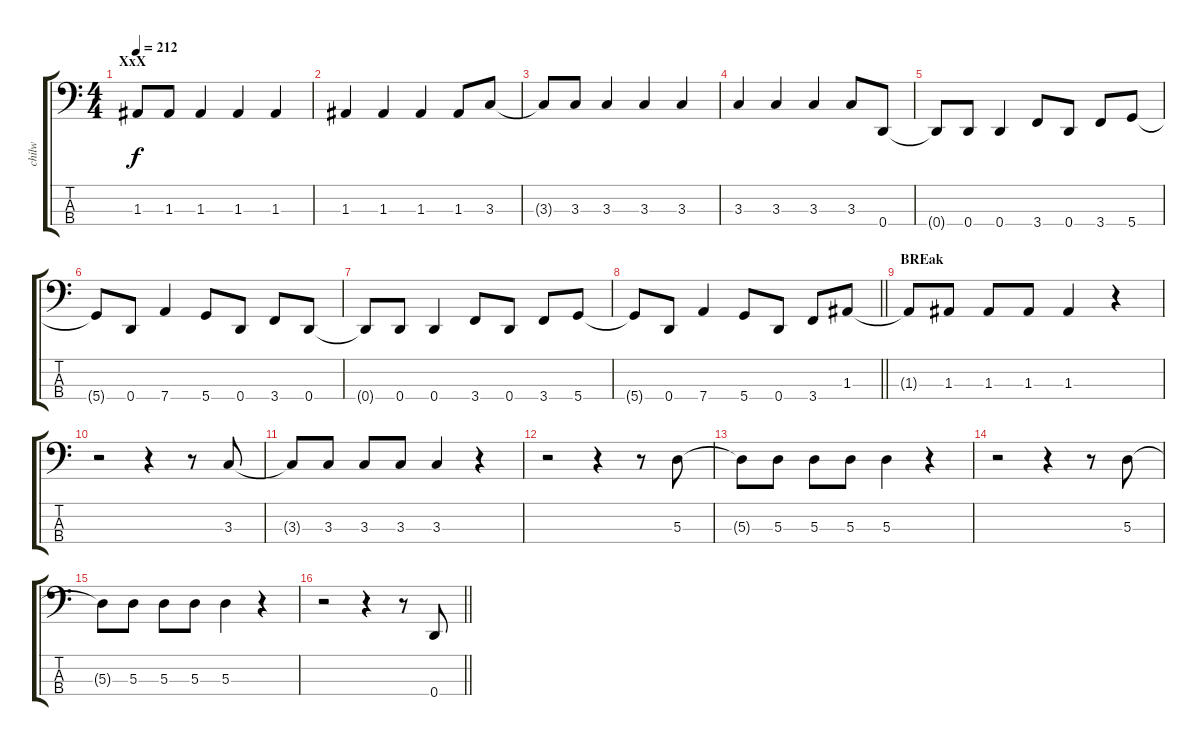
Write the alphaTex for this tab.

\track ("chilw" "chilw") {instrument electricbassfinger}
\staff {score tabs}
\tuning (G2 D2 A1 D1) {hide}
\ts (4 4)
\section ("" "XxX")
\tempo 212
\clef f4
\ks c
1.3{t}.8{dy f} 1.3.8 1.3.4 1.3.4 1.3.4 |
1.3.4 1.3.4 1.3.4 1.3.8 3.3.8 |
3.3{t}.8 3.3.8 3.3.4 3.3.4 3.3.4 |
3.3.4 3.3.4 3.3.4 3.3.8 0.4.8 |
0.4{t}.8 0.4.8 0.4.4 3.4.8 0.4.8 3.4.8 5.4.8 |
5.4{t}.8 0.4.8 7.4.4 5.4.8 0.4.8 3.4.8 0.4.8 |
0.4{t}.8 0.4.8 0.4.4 3.4.8 0.4.8 3.4.8 5.4.8 |
\barLineRight lightlight
5.4{t}.8 0.4.8 7.4.4 5.4.8 0.4.8 3.4.8 1.3.8 |
\section ("" "BREak")
1.3{t}.8 1.3.8 1.3.8 1.3.8 1.3.4 r.4 |
r.2 r.4 r.8 3.3.8 |
3.3{t}.8 3.3.8 3.3.8 3.3.8 3.3.4 r.4 |
r.2 r.4 r.8 5.3.8 |
5.3{t}.8 5.3.8 5.3.8 5.3.8 5.3.4 r.4 |
r.2 r.4 r.8 5.3.8 |
5.3{t}.8 5.3.8 5.3.8 5.3.8 5.3.4 r.4 |
\barLineRight lightlight
r.2 r.4 r.8 0.4.8
